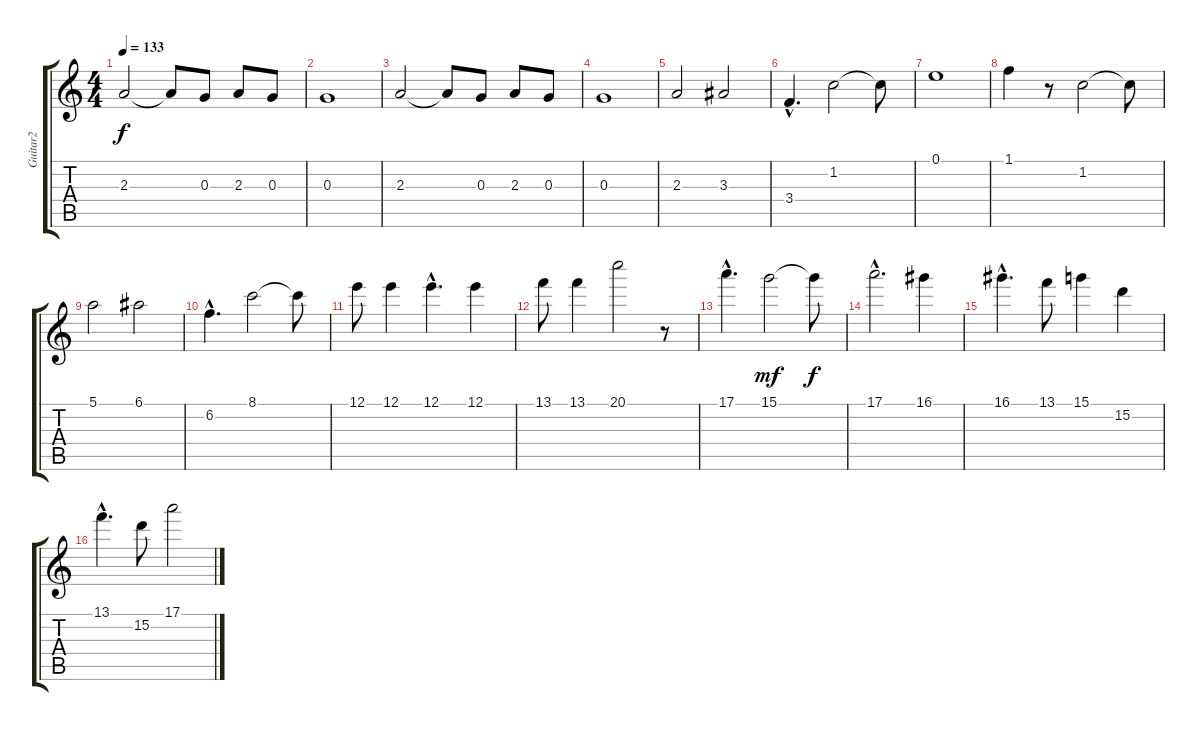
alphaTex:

\track ("Guitar2" "Guitar2") {instrument distortionguitar}
\staff {score tabs}
\tuning (E4 B3 G3 D3 A2 E2) {hide}
\ts (4 4)
\tempo 133
\clef g2
\ks c
2.3.2{dy f} 2.3{t}.8 0.3.8 2.3.8 0.3.8 |
0.3.1 |
2.3.2 2.3{t}.8 0.3.8 2.3.8 0.3.8 |
0.3.1 |
2.3.2 3.3.2 |
3.4{hac}.4{d} 1.2.2 1.2{t}.8 |
0.1.1 |
1.1.4 r.8 1.2.2 1.2{t}.8 |
5.1.2 6.1.2 |
6.2{hac}.4{d} 8.1.2 8.1{t}.8 |
12.1.8 12.1.4 12.1{hac}.4{d} 12.1.4 |
13.1.8 13.1.4 20.1.2 r.8 |
17.1{hac}.4{d} 15.1.2{dy mf} 15.1{t}.8{dy f} |
17.1{hac}.2{d} 16.1.4 |
16.1{hac}.4{d} 13.1.8 15.1.4 15.2.4 |
13.1{hac}.4{d} 15.2.8 17.1.2
